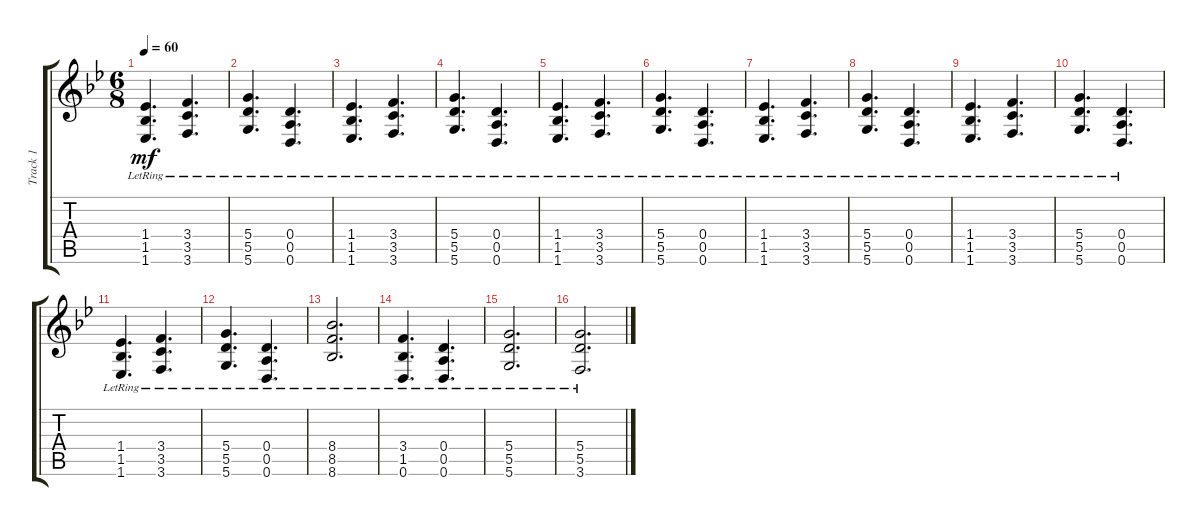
\track ("Track 1" "Track 1") {instrument distortionguitar}
\staff {score tabs}
\tuning (E4 B3 G3 D3 A2 D2) {hide}
\ts (6 8)
\tempo 60
\clef g2
\ks gminor
(1.4{lr} 1.5{lr} 1.6{lr}).4{d dy mf} (3.4{lr} 3.5{lr} 3.6{lr}).4{d} |
(5.4{lr} 5.5{lr} 5.6{lr}).4{d} (0.4{lr} 0.5{lr} 0.6{lr}).4{d} |
(1.4{lr} 1.5{lr} 1.6{lr}).4{d} (3.4{lr} 3.5{lr} 3.6{lr}).4{d} |
(5.4{lr} 5.5{lr} 5.6{lr}).4{d} (0.4{lr} 0.5{lr} 0.6{lr}).4{d} |
(1.4{lr} 1.5{lr} 1.6{lr}).4{d} (3.4{lr} 3.5{lr} 3.6{lr}).4{d} |
(5.4{lr} 5.5{lr} 5.6{lr}).4{d} (0.4{lr} 0.5{lr} 0.6{lr}).4{d} |
(1.4{lr} 1.5{lr} 1.6{lr}).4{d} (3.4{lr} 3.5{lr} 3.6{lr}).4{d} |
(5.4{lr} 5.5{lr} 5.6{lr}).4{d} (0.4{lr} 0.5{lr} 0.6{lr}).4{d} |
(1.4{lr} 1.5{lr} 1.6{lr}).4{d} (3.4{lr} 3.5{lr} 3.6{lr}).4{d} |
(5.4{lr} 5.5{lr} 5.6{lr}).4{d} (0.4{lr} 0.5{lr} 0.6{lr}).4{d} |
(1.4{lr} 1.5{lr} 1.6{lr}).4{d} (3.4{lr} 3.5{lr} 3.6{lr}).4{d} |
(5.4{lr} 5.5{lr} 5.6{lr}).4{d} (0.4{lr} 0.5{lr} 0.6{lr}).4{d} |
(8.4{lr} 8.5{lr} 8.6{lr}).2{d} |
(3.4{lr} 1.5{lr} 0.6{lr}).4{d} (0.4{lr} 0.5{lr} 0.6{lr}).4{d} |
(5.4{lr} 5.5{lr} 5.6{lr}).2{d} |
(5.4{lr} 5.5{lr} 3.6{lr}).2{d}
